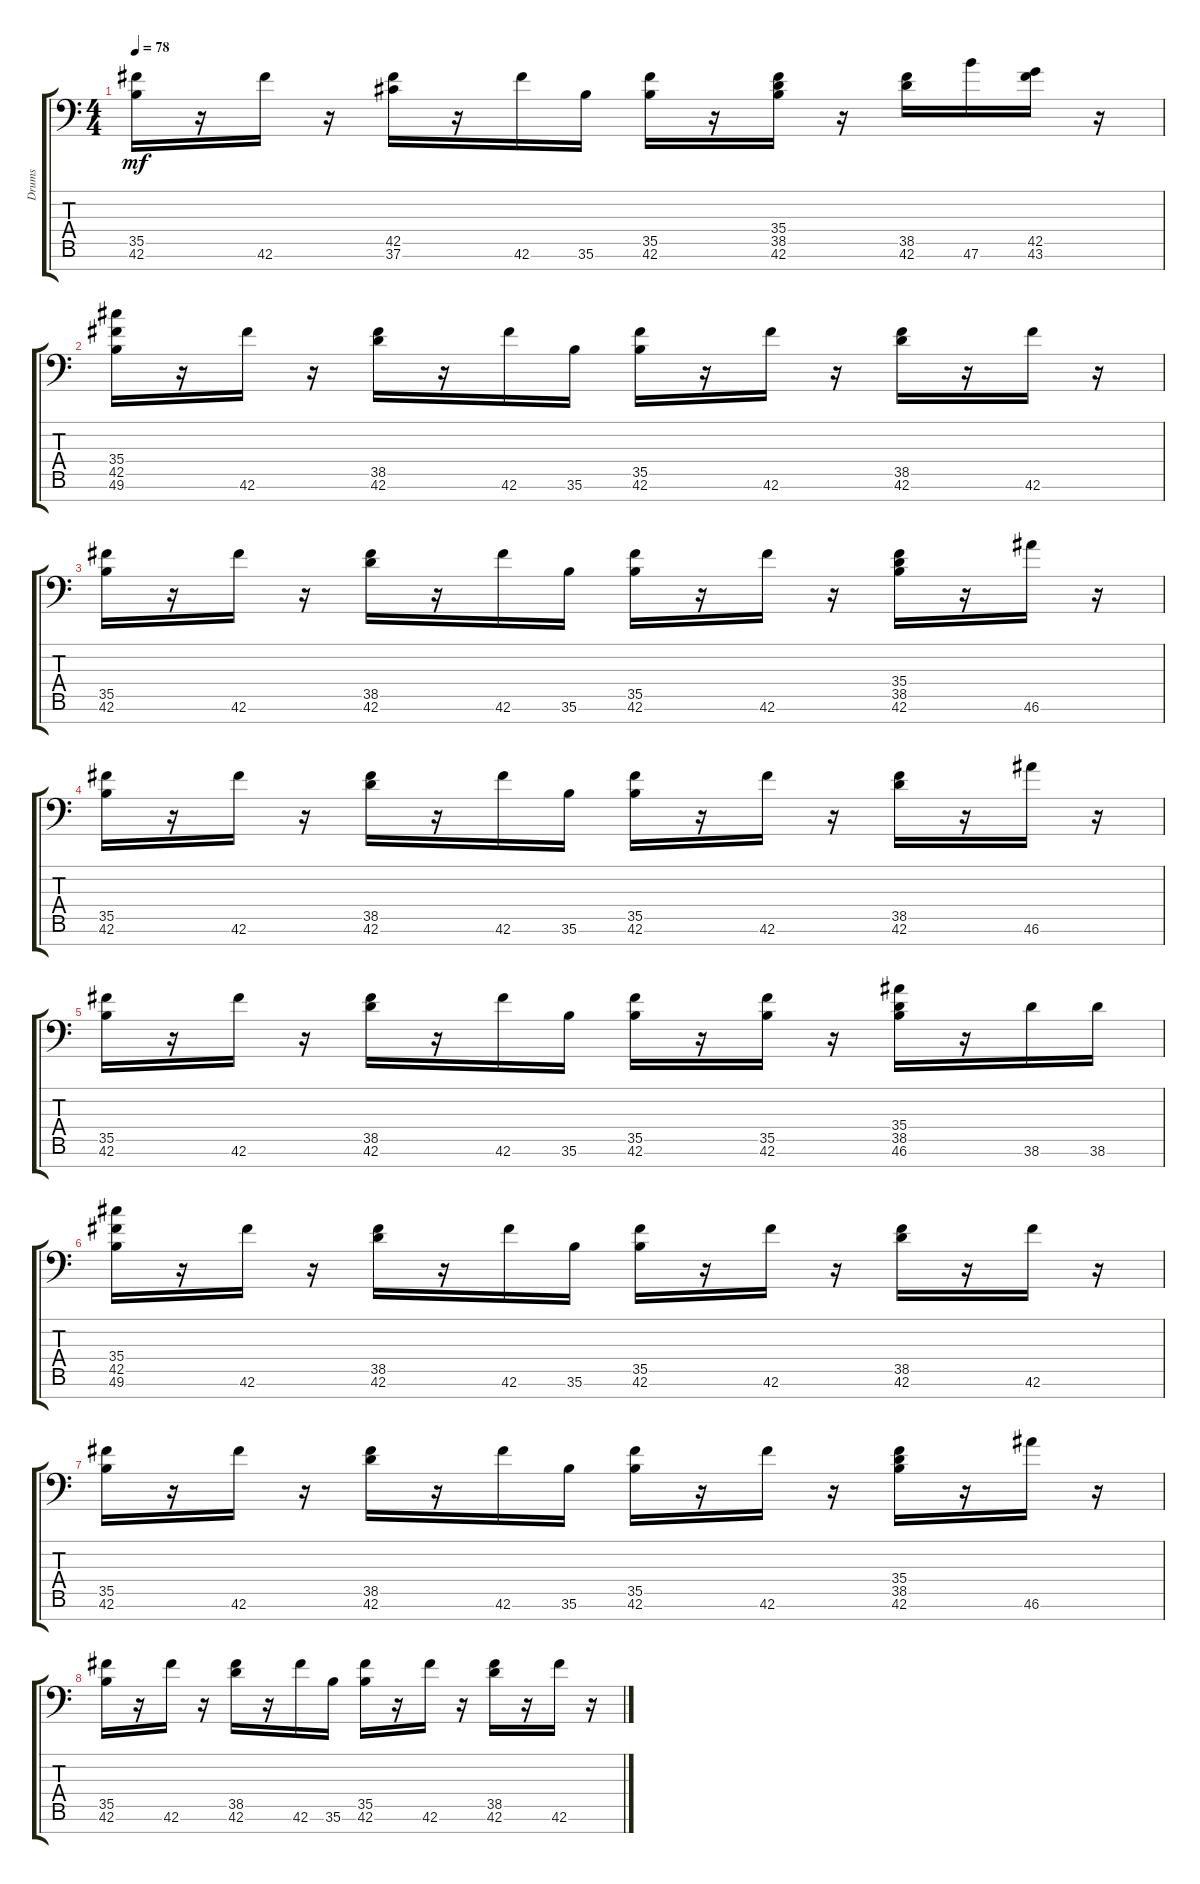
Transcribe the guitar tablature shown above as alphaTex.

\track ("Drums               " "Drums     ") {instrument acousticgrandpiano}
\staff {score tabs}
\tuning (C-1 C-1 C-1 C-1 C-1 C-1 C-1) {hide}
\ts (4 4)
\tempo 78
\clef f4
\ks c
(35.5 42.6).16{dy mf} r.16 42.6.16 r.16 (42.5 37.6).16 r.16 42.6.16 35.6.16 (35.5 42.6).16 r.16 (35.4 38.5 42.6).16 r.16 (38.5 42.6).16 47.6.16 (42.5 43.6).16 r.16 |
(35.4 42.5 49.6).16 r.16 42.6.16 r.16 (38.5 42.6).16 r.16 42.6.16 35.6.16 (35.5 42.6).16 r.16 42.6.16 r.16 (38.5 42.6).16 r.16 42.6.16 r.16 |
(35.5 42.6).16 r.16 42.6.16 r.16 (38.5 42.6).16 r.16 42.6.16 35.6.16 (35.5 42.6).16 r.16 42.6.16 r.16 (35.4 38.5 42.6).16 r.16 46.6.16 r.16 |
(35.5 42.6).16 r.16 42.6.16 r.16 (38.5 42.6).16 r.16 42.6.16 35.6.16 (35.5 42.6).16 r.16 42.6.16 r.16 (38.5 42.6).16 r.16 46.6.16 r.16 |
(35.5 42.6).16 r.16 42.6.16 r.16 (38.5 42.6).16 r.16 42.6.16 35.6.16 (35.5 42.6).16 r.16 (35.5 42.6).16 r.16 (35.4 38.5 46.6).16 r.16 38.6.16 38.6.16 |
(35.4 42.5 49.6).16 r.16 42.6.16 r.16 (38.5 42.6).16 r.16 42.6.16 35.6.16 (35.5 42.6).16 r.16 42.6.16 r.16 (38.5 42.6).16 r.16 42.6.16 r.16 |
(35.5 42.6).16 r.16 42.6.16 r.16 (38.5 42.6).16 r.16 42.6.16 35.6.16 (35.5 42.6).16 r.16 42.6.16 r.16 (35.4 38.5 42.6).16 r.16 46.6.16 r.16 |
(35.5 42.6).16 r.16 42.6.16 r.16 (38.5 42.6).16 r.16 42.6.16 35.6.16 (35.5 42.6).16 r.16 42.6.16 r.16 (38.5 42.6).16 r.16 42.6.16 r.16
